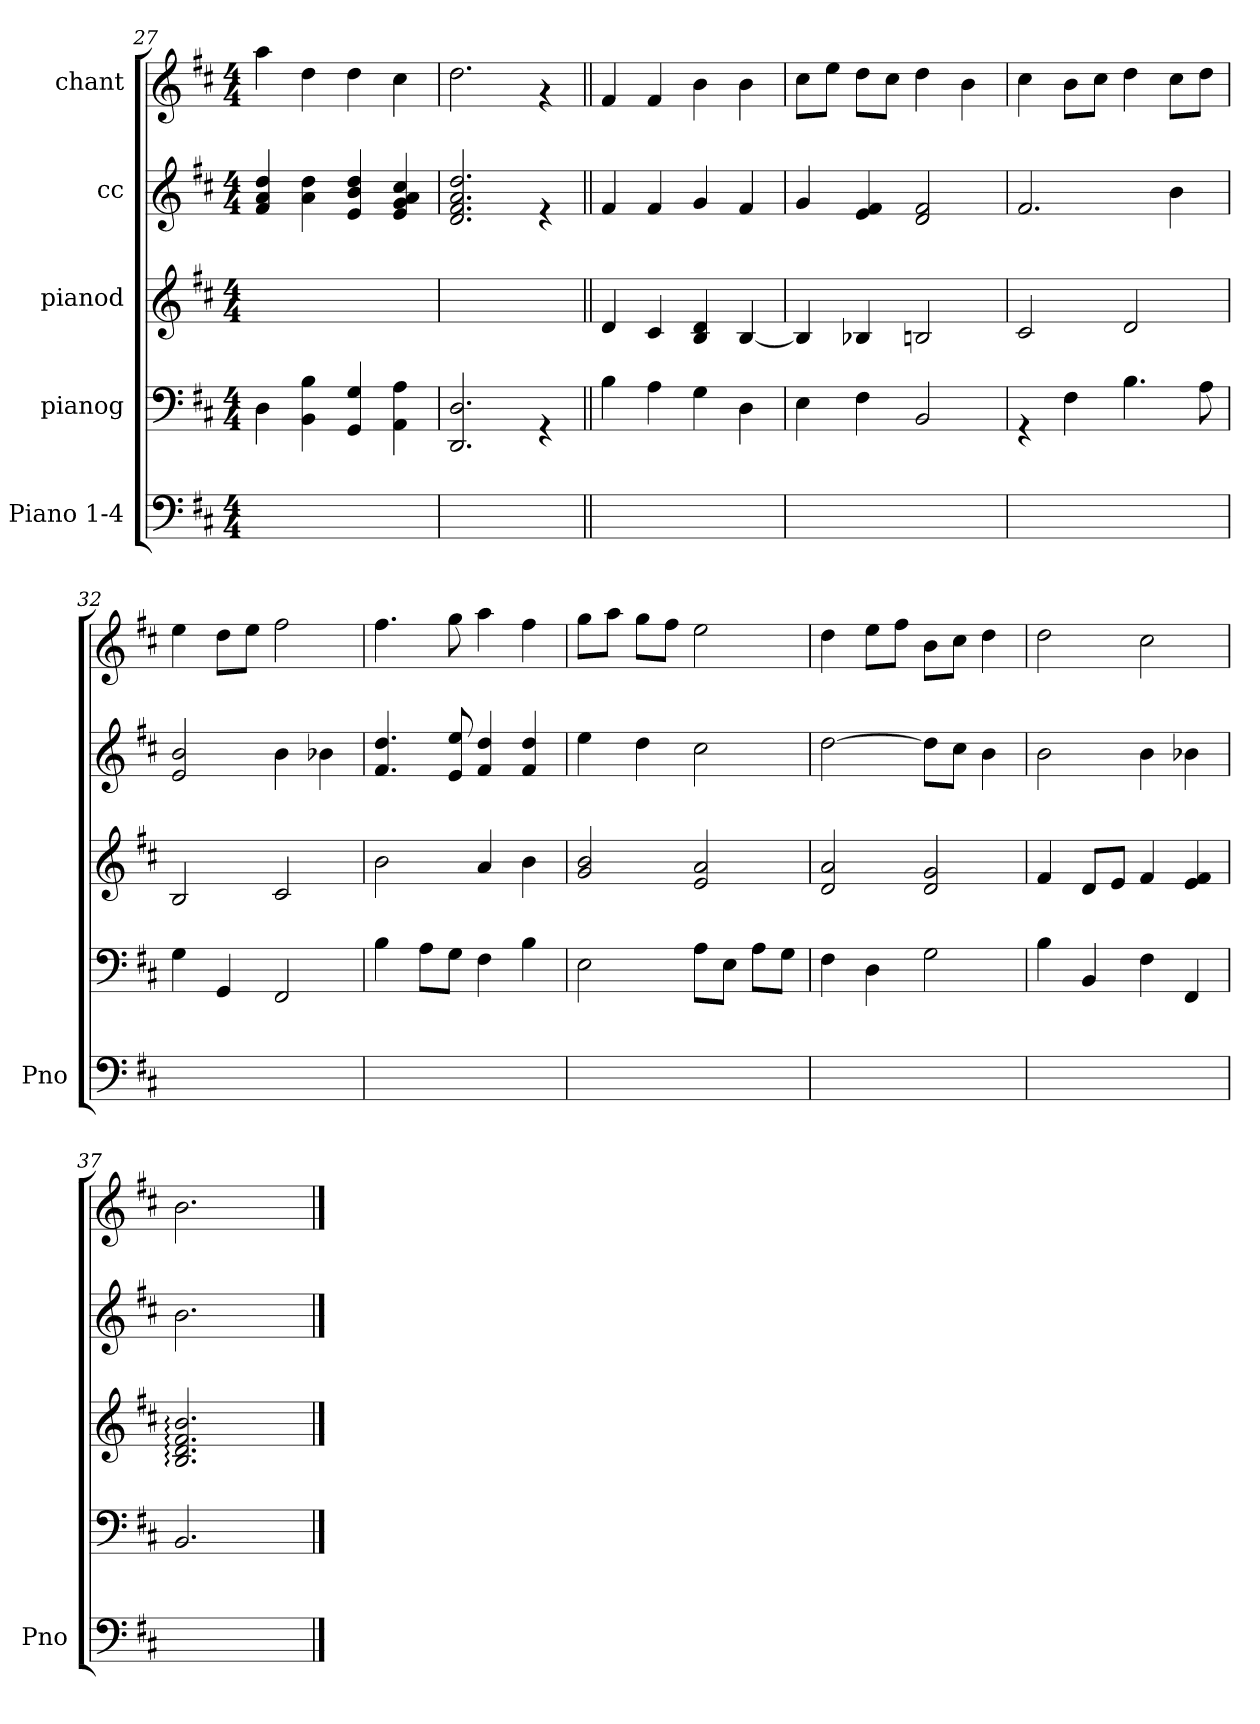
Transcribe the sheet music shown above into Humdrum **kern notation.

**kern	**kern	**kern	**kern	**kern
*part5	*part4	*part3	*part2	*part1
*staff5	*staff4	*staff3	*staff2	*staff1
*I"Piano 1-4	*I"pianog	*I"pianod	*I"cc	*I"chant
*I'Pno	*	*	*	*
*clefF4	*clefF4	*clefG2	*clefG2	*clefG2
*k[f#c#]	*k[f#c#]	*k[f#c#]	*k[f#c#]	*k[f#c#]
*D:	*D:	*D:	*D:	*D:
*M4/4	*M4/4	*M4/4	*M4/4	*M4/4
=27	=27	=27	=27	=27
1ryy	4D\	1ryy	4f#/ 4a/ 4dd/	4aa\
.	4BB\ 4B\	.	4a\ 4dd\	4dd\
.	4GG/ 4G/	.	4e/ 4b/ 4dd/	4dd\
.	4AA\ 4A\	.	4e/ 4g/ 4a/ 4cc#/	4cc#\
=28	=28	=28	=28	=28
1ryy	2.DD/ 2.D/	1ryy	2.d/ 2.f#/ 2.a/ 2.dd/	2.dd\
.	4rGG	.	4re	4rg
=29||	=29||	=29||	=29||	=29||
1ryy	4B\	4d/	4f#/	4f#/
.	4A\	4c#/	4f#/	4f#/
.	4G\	4B/ 4d/	4g/	4b\
.	4D\	[4B/	4f#/	4b\
=30	=30	=30	=30	=30
1ryy	4E\	4B/]	4g/	8cc#\L
.	.	.	.	8ee\J
.	4F#\	4B-X/	4e/ 4f#/	8dd\L
.	.	.	.	8cc#\J
.	2BB/	2Bn/	2d/ 2f#/	4dd\
.	.	.	.	4b\
=31	=31	=31	=31	=31
1ryy	4rGG	2c#/	2.f#/	4cc#\
.	4F#\	.	.	8b\L
.	.	.	.	8cc#\J
.	4.B\	2d/	.	4dd\
.	.	.	4b\	8cc#\L
.	8A\	.	.	8dd\J
!!LO:PB:g=z
=32	=32	=32	=32	=32
1ryy	4G\	2B/	2e/ 2b/	4ee\
.	4GG/	.	.	8dd\L
.	.	.	.	8ee\J
.	2FF#/	2c#/	4b\	2ff#\
.	.	.	4b-X\	.
=33	=33	=33	=33	=33
1ryy	4B\	2b\	4.f#/ 4.dd/	4.ff#\
.	8A\L	.	.	.
.	8G\J	.	8e/ 8ee/	8gg\
.	4F#\	4a/	4f#/ 4dd/	4aa\
.	4B\	4b\	4f#/ 4dd/	4ff#\
=34	=34	=34	=34	=34
1ryy	2E\	2g/ 2b/	4ee\	8gg\L
.	.	.	.	8aa\J
.	.	.	4dd\	8gg\L
.	.	.	.	8ff#\J
.	8A\L	2e/ 2a/	2cc#\	2ee\
.	8E\J	.	.	.
.	8A\L	.	.	.
.	8G\J	.	.	.
=35	=35	=35	=35	=35
1ryy	4F#\	2d/ 2a/	[2dd\	4dd\
.	4D\	.	.	8ee\L
.	.	.	.	8ff#\J
.	2G\	2d/ 2g/	8dd\L]	8b\L
.	.	.	8cc#\J	8cc#\J
.	.	.	4b\	4dd\
=36	=36	=36	=36	=36
1ryy	4B\	4f#/	2b\	2dd\
.	4BB/	8d/L	.	.
.	.	8e/J	.	.
.	4F#\	4f#/	4b\	2cc#\
.	4FF#/	4e/ 4f#/	4b-X\	.
=37	=37	=37	=37	=37
1ryy	2.BB/	2.B/: 2.d/: 2.f#/: 2.b/:	2.b\	2.b\
.	4ryy	4ryy	4ryy	4ryy
==	==	==	==	==
*-	*-	*-	*-	*-
